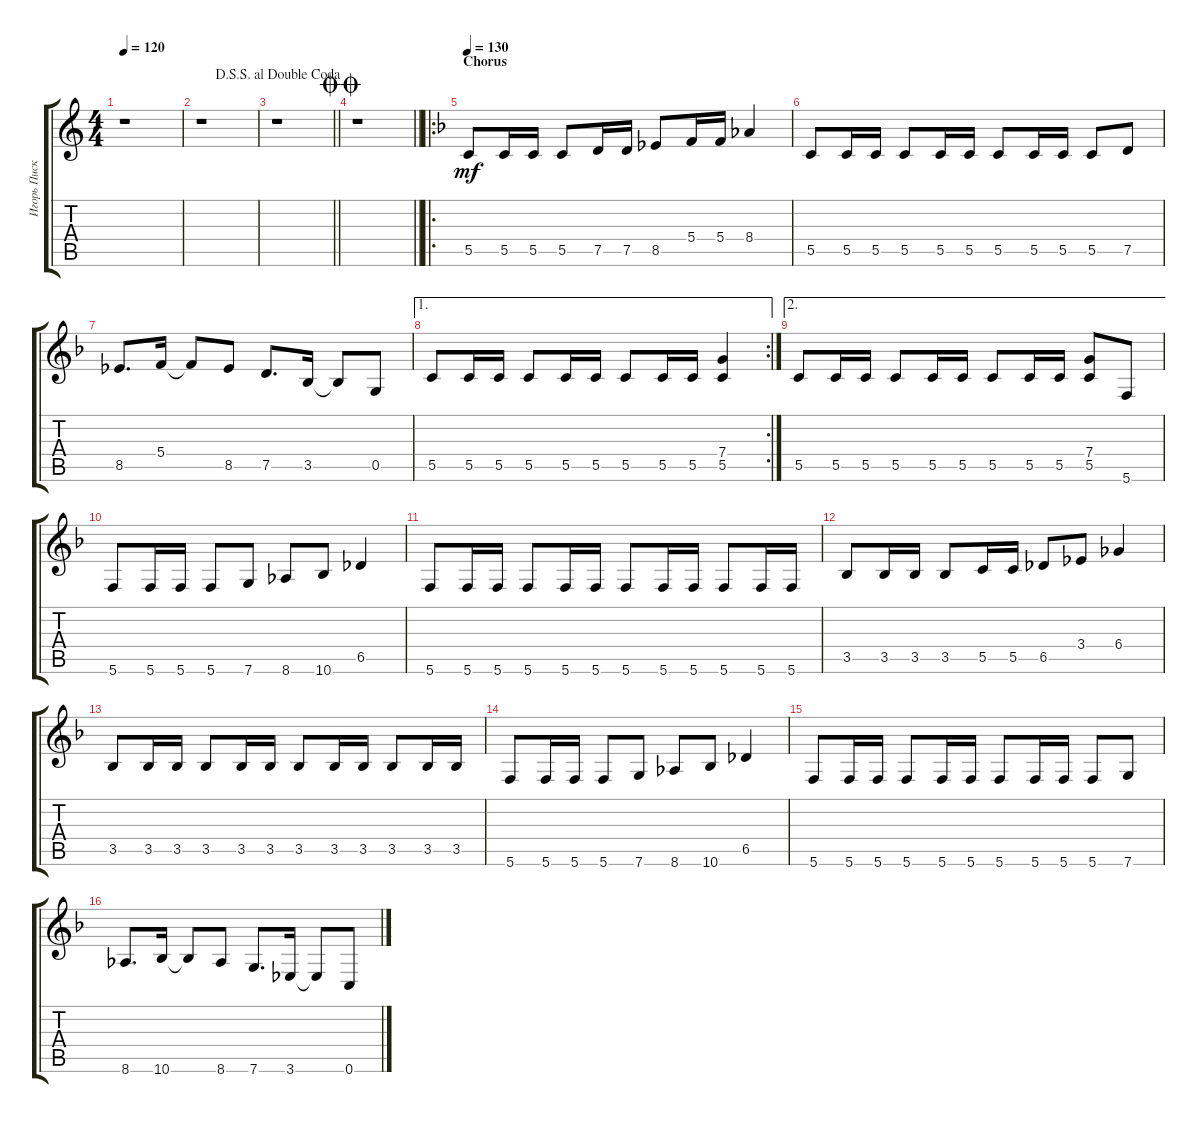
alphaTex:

\track ("Игорь Пискарёв" "Игорь Писк") {instrument distortionguitar}
\staff {score tabs}
\tuning (D4 A3 F3 C3 G2 C2) {hide}
\ts (4 4)
\tempo 120
\clef g2
\ks c
r.1{dy f} |
r.1 |
\jump dalsegnosegnoaldoublecoda
\barLineRight lightlight
r.1 |
\jump doublecoda
\barLineRight lightlight
r.1 |
\ro
\section ("" "Chorus")
\tempo 130
\ks f
5.5.8{dy mf} 5.5.16 5.5.16 5.5.8 7.5.16 7.5.16 8.5.8 5.4.16 5.4.16 8.4.4 |
5.5.8 5.5.16 5.5.16 5.5.8 5.5.16 5.5.16 5.5.8 5.5.16 5.5.16 5.5.8 7.5.8 |
8.5.8{d} 5.4.16 5.4{t}.8 8.5.8 7.5.8{d} 3.5.16 3.5{t}.8 0.5.8 |
\ae 1
\rc 2
5.5.8 5.5.16 5.5.16 5.5.8 5.5.16 5.5.16 5.5.8 5.5.16 5.5.16 (7.4 5.5).4 |
\ae 2
5.5.8 5.5.16 5.5.16 5.5.8 5.5.16 5.5.16 5.5.8 5.5.16 5.5.16 (7.4 5.5).8 5.6.8 |
5.6.8 5.6.16 5.6.16 5.6.8 7.6.8 8.6.8 10.6.8 6.5.4 |
5.6.8 5.6.16 5.6.16 5.6.8 5.6.16 5.6.16 5.6.8 5.6.16 5.6.16 5.6.8 5.6.16 5.6.16 |
3.5.8 3.5.16 3.5.16 3.5.8 5.5.16 5.5.16 6.5.8 3.4.8 6.4.4 |
3.5.8 3.5.16 3.5.16 3.5.8 3.5.16 3.5.16 3.5.8 3.5.16 3.5.16 3.5.8 3.5.16 3.5.16 |
5.6.8 5.6.16 5.6.16 5.6.8 7.6.8 8.6.8 10.6.8 6.5.4 |
5.6.8 5.6.16 5.6.16 5.6.8 5.6.16 5.6.16 5.6.8 5.6.16 5.6.16 5.6.8 7.6.8 |
8.6.8{d} 10.6.16 10.6{t}.8 8.6.8 7.6.8{d} 3.6.16 3.6{t}.8 0.6.8
